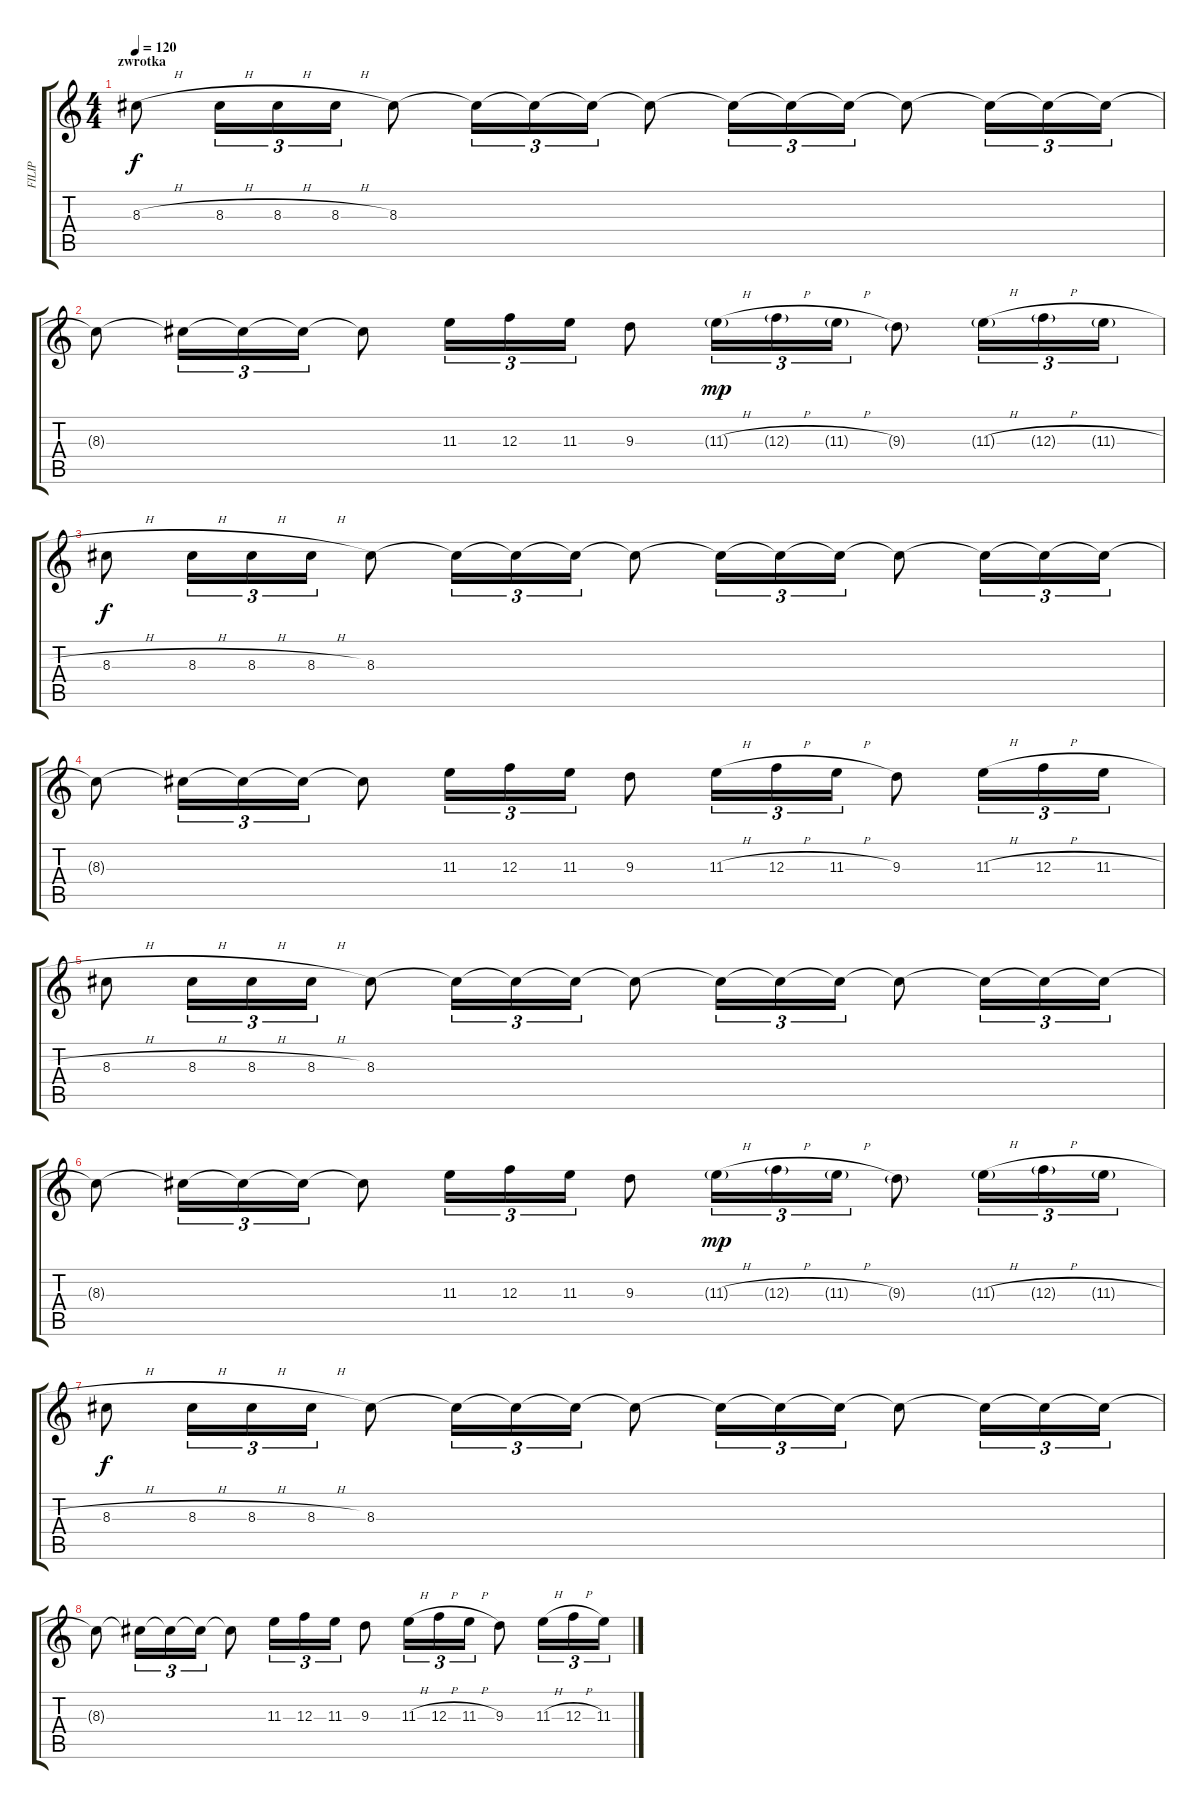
\track ("FILIP" "FILIP") {instrument distortionguitar}
\staff {score tabs}
\tuning (D4 A3 F3 C3 G2 D2) {hide}
\ts (4 4)
\section ("" "zwrotka")
\tempo 120
\clef g2
\ks c
8.3{h}.8{dy f volume 11} 8.3{h}.16{tu (3 2)} 8.3{h}.16{tu (3 2)} 8.3{h}.16{tu (3 2)} 8.3.8 8.3{t}.16{tu (3 2)} 8.3{t}.16{tu (3 2)} 8.3{t}.16{tu (3 2)} 8.3{t}.8 8.3{t}.16{tu (3 2)} 8.3{t}.16{tu (3 2)} 8.3{t}.16{tu (3 2)} 8.3{t}.8 8.3{t}.16{tu (3 2)} 8.3{t}.16{tu (3 2)} 8.3{t}.16{tu (3 2)} |
8.3{t}.8{volume 11} 8.3{t}.16{tu (3 2)} 8.3{t}.16{tu (3 2)} 8.3{t}.16{tu (3 2)} 8.3{t}.8 11.3.16{tu (3 2)} 12.3.16{tu (3 2)} 11.3.16{tu (3 2)} 9.3.8 11.3{h g}.16{tu (3 2) dy mp} 12.3{h g}.16{tu (3 2)} 11.3{h g}.16{tu (3 2)} 9.3{g}.8 11.3{h g}.16{tu (3 2)} 12.3{h g}.16{tu (3 2)} 11.3{h g}.16{tu (3 2)} |
8.3{h}.8{dy f volume 11} 8.3{h}.16{tu (3 2)} 8.3{h}.16{tu (3 2)} 8.3{h}.16{tu (3 2)} 8.3.8 8.3{t}.16{tu (3 2)} 8.3{t}.16{tu (3 2)} 8.3{t}.16{tu (3 2)} 8.3{t}.8 8.3{t}.16{tu (3 2)} 8.3{t}.16{tu (3 2)} 8.3{t}.16{tu (3 2)} 8.3{t}.8 8.3{t}.16{tu (3 2)} 8.3{t}.16{tu (3 2)} 8.3{t}.16{tu (3 2)} |
8.3{t}.8{volume 11} 8.3{t}.16{tu (3 2)} 8.3{t}.16{tu (3 2)} 8.3{t}.16{tu (3 2)} 8.3{t}.8 11.3.16{tu (3 2)} 12.3.16{tu (3 2)} 11.3.16{tu (3 2)} 9.3.8 11.3{h}.16{tu (3 2)} 12.3{h}.16{tu (3 2)} 11.3{h}.16{tu (3 2)} 9.3.8 11.3{h}.16{tu (3 2)} 12.3{h}.16{tu (3 2)} 11.3{h}.16{tu (3 2)} |
8.3{h}.8{volume 11} 8.3{h}.16{tu (3 2)} 8.3{h}.16{tu (3 2)} 8.3{h}.16{tu (3 2)} 8.3.8 8.3{t}.16{tu (3 2)} 8.3{t}.16{tu (3 2)} 8.3{t}.16{tu (3 2)} 8.3{t}.8 8.3{t}.16{tu (3 2)} 8.3{t}.16{tu (3 2)} 8.3{t}.16{tu (3 2)} 8.3{t}.8 8.3{t}.16{tu (3 2)} 8.3{t}.16{tu (3 2)} 8.3{t}.16{tu (3 2)} |
8.3{t}.8{volume 11} 8.3{t}.16{tu (3 2)} 8.3{t}.16{tu (3 2)} 8.3{t}.16{tu (3 2)} 8.3{t}.8 11.3.16{tu (3 2)} 12.3.16{tu (3 2)} 11.3.16{tu (3 2)} 9.3.8 11.3{h g}.16{tu (3 2) dy mp} 12.3{h g}.16{tu (3 2)} 11.3{h g}.16{tu (3 2)} 9.3{g}.8 11.3{h g}.16{tu (3 2)} 12.3{h g}.16{tu (3 2)} 11.3{h g}.16{tu (3 2)} |
8.3{h}.8{dy f volume 11} 8.3{h}.16{tu (3 2)} 8.3{h}.16{tu (3 2)} 8.3{h}.16{tu (3 2)} 8.3.8 8.3{t}.16{tu (3 2)} 8.3{t}.16{tu (3 2)} 8.3{t}.16{tu (3 2)} 8.3{t}.8 8.3{t}.16{tu (3 2)} 8.3{t}.16{tu (3 2)} 8.3{t}.16{tu (3 2)} 8.3{t}.8 8.3{t}.16{tu (3 2)} 8.3{t}.16{tu (3 2)} 8.3{t}.16{tu (3 2)} |
8.3{t}.8{volume 11} 8.3{t}.16{tu (3 2)} 8.3{t}.16{tu (3 2)} 8.3{t}.16{tu (3 2)} 8.3{t}.8 11.3.16{tu (3 2)} 12.3.16{tu (3 2)} 11.3.16{tu (3 2)} 9.3.8 11.3{h}.16{tu (3 2)} 12.3{h}.16{tu (3 2)} 11.3{h}.16{tu (3 2)} 9.3.8 11.3{h}.16{tu (3 2)} 12.3{h}.16{tu (3 2)} 11.3{h}.16{tu (3 2)}
